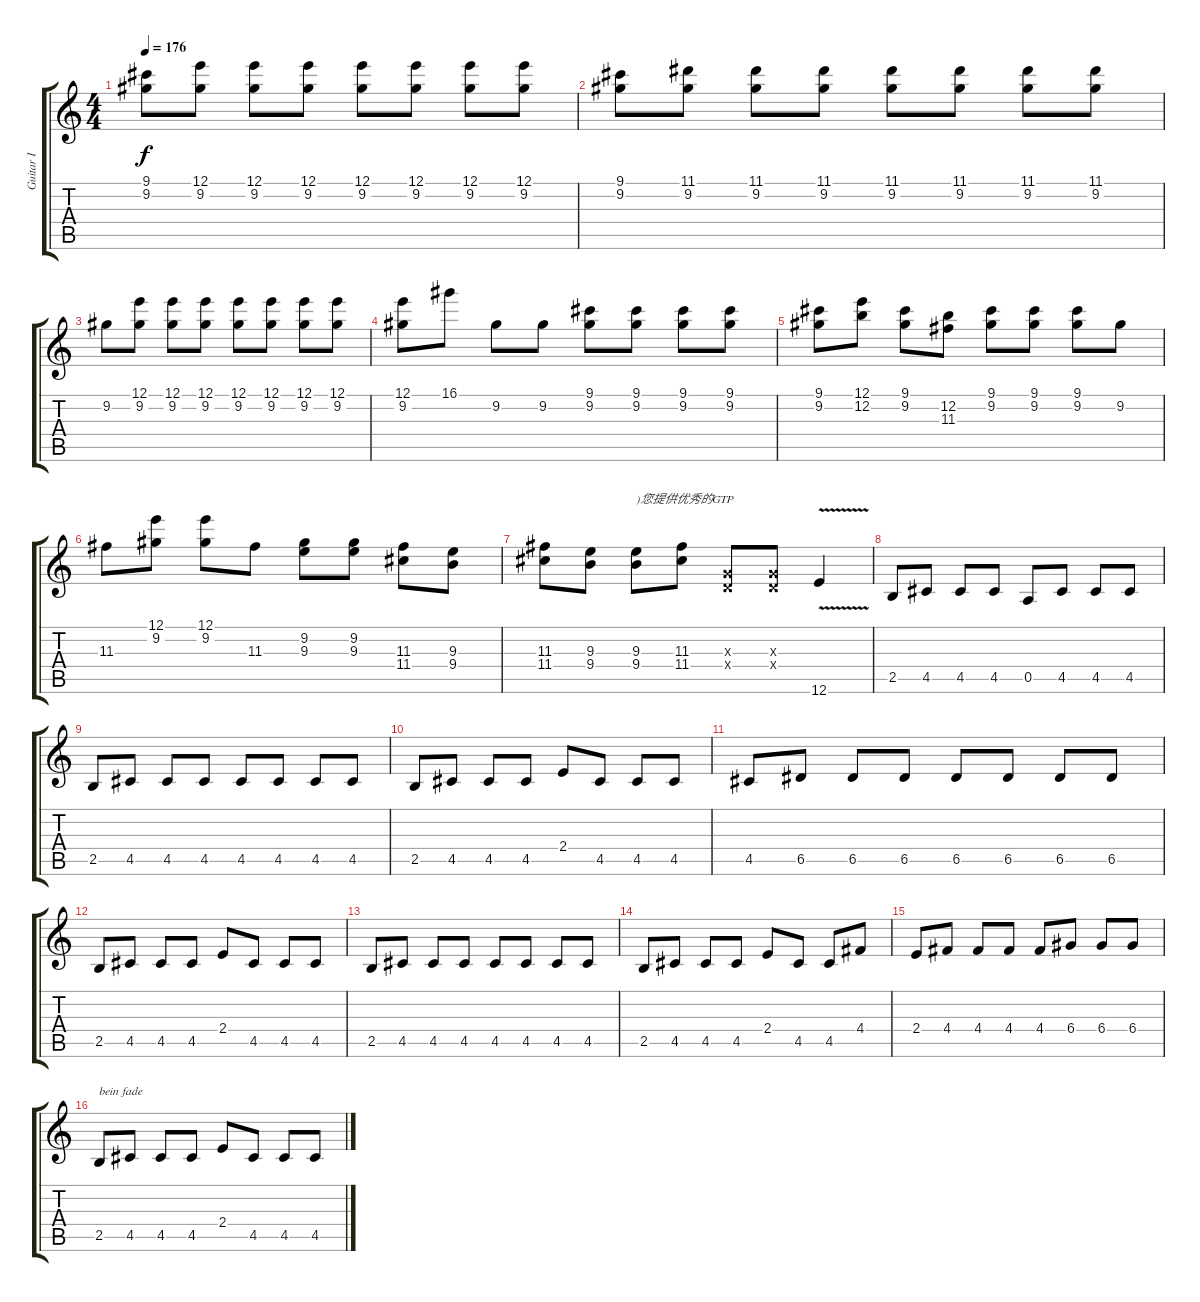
\track ("Guitar I" "Guitar I") {instrument distortionguitar}
\staff {score tabs}
\tuning (E4 B3 G3 D3 A2 E2) {hide}
\ts (4 4)
\tempo 176
\clef g2
\ks c
(9.1 9.2).8{dy f} (12.1 9.2).8 (12.1 9.2).8 (12.1 9.2).8 (12.1 9.2).8 (12.1 9.2).8 (12.1 9.2).8 (12.1 9.2).8 |
(9.1 9.2).8 (11.1 9.2).8 (11.1 9.2).8 (11.1 9.2).8 (11.1 9.2).8 (11.1 9.2).8 (11.1 9.2).8 (11.1 9.2).8 |
9.2.8 (12.1 9.2).8 (12.1 9.2).8 (12.1 9.2).8 (12.1 9.2).8 (12.1 9.2).8 (12.1 9.2).8 (12.1 9.2).8 |
(12.1 9.2).8 16.1.8 9.2.8 9.2.8 (9.1 9.2).8 (9.1 9.2).8 (9.1 9.2).8 (9.1 9.2).8 |
(9.1 9.2).8 (12.1 12.2).8 (9.1 9.2).8 (12.2 11.3).8 (9.1 9.2).8 (9.1 9.2).8 (9.1 9.2).8 9.2.8 |
11.3.8 (12.1 9.2).8 (12.1 9.2).8 11.3.8 (9.2 9.3).8 (9.2 9.3).8 (11.3 11.4).8 (9.3 9.4).8 |
(11.3 11.4).8 (9.3 9.4).8 (9.3 9.4).8{txt ")您提供优秀的GTP"} (11.3 11.4).8 (0.3{x} 0.4{x}).8 (0.3{x} 0.4{x}).8 12.6{v}.4 |
2.5.8 4.5.8 4.5.8 4.5.8 0.5.8 4.5.8 4.5.8 4.5.8 |
2.5.8 4.5.8 4.5.8 4.5.8 4.5.8 4.5.8 4.5.8 4.5.8 |
2.5.8 4.5.8 4.5.8 4.5.8 2.4.8 4.5.8 4.5.8 4.5.8 |
4.5.8 6.5.8 6.5.8 6.5.8 6.5.8 6.5.8 6.5.8 6.5.8 |
2.5.8 4.5.8 4.5.8 4.5.8 2.4.8 4.5.8 4.5.8 4.5.8 |
2.5.8 4.5.8 4.5.8 4.5.8 4.5.8 4.5.8 4.5.8 4.5.8 |
2.5.8 4.5.8 4.5.8 4.5.8 2.4.8 4.5.8 4.5.8 4.4.8 |
2.4.8 4.4.8 4.4.8 4.4.8 4.4.8 6.4.8 6.4.8 6.4.8 |
2.5.8{txt "bein fade"} 4.5.8 4.5.8 4.5.8 2.4.8 4.5.8 4.5.8 4.5.8
